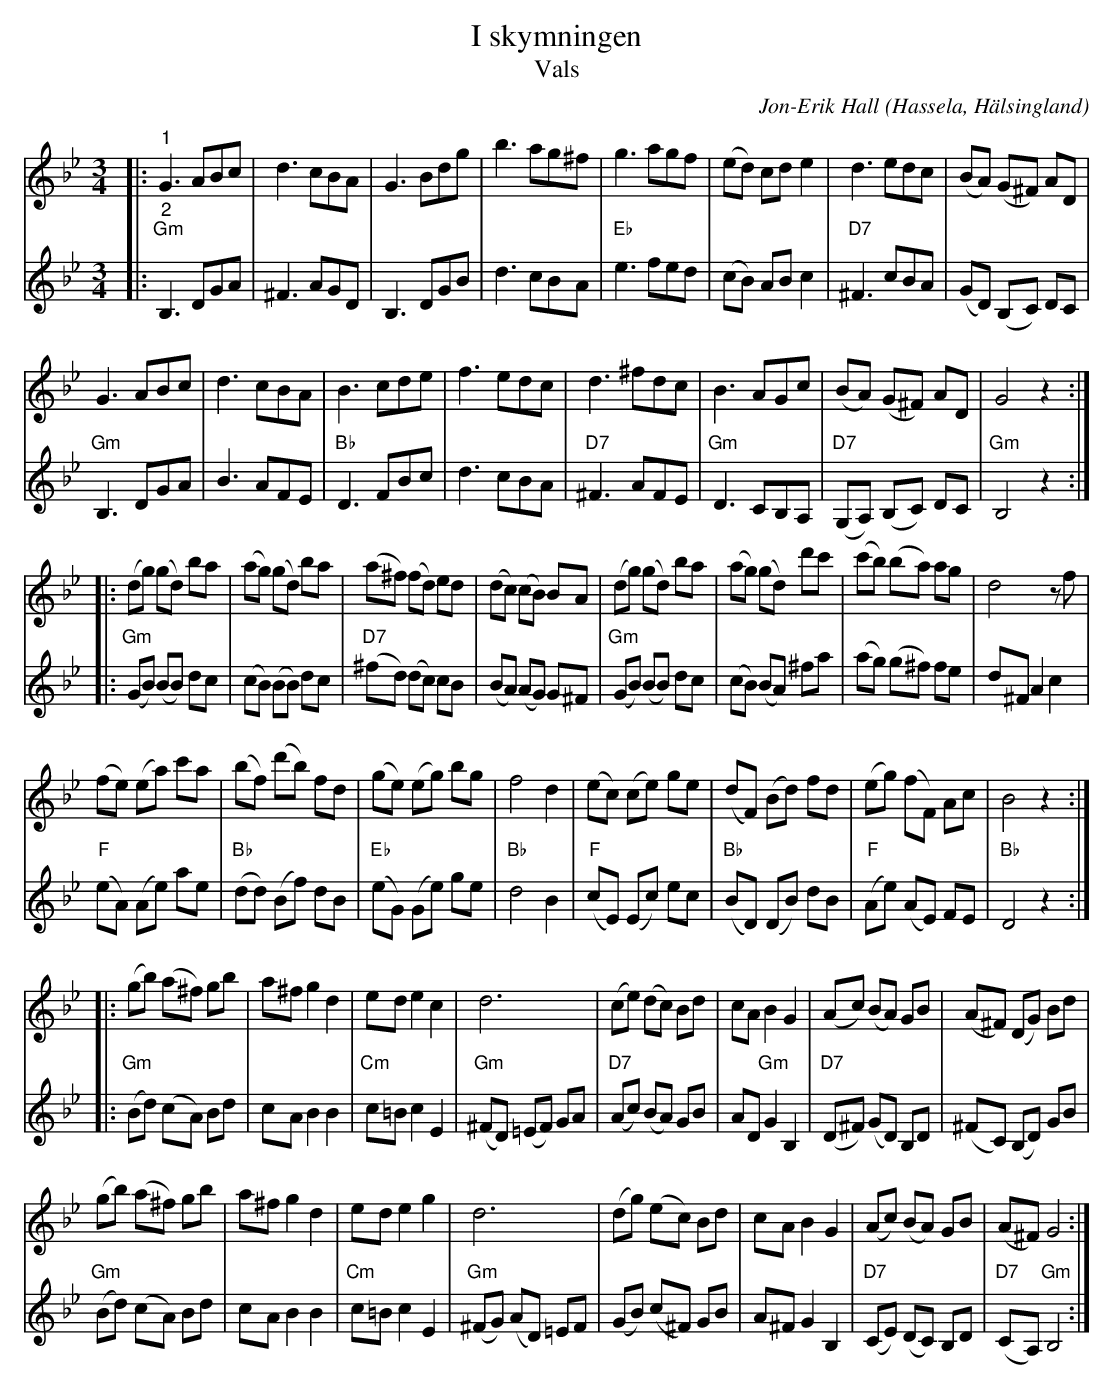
X:1
T:I skymningen
T:Vals
C:Jon-Erik Hall
O:Hassela, Hälsingland
L:1/8
M:3/4
K:Gm
V:1
|:"^1" G3 ABc | d3 cBA | G3 Bdg | b3 ag^f | g3 agf | (ed) cd e2 | d3 edc | (BA) (G^F) AD |
G3 ABc | d3 cBA | B3 cde | f3 edc | d3 ^fdc | B3 AGc | (BA) (G^F) AD |  G4 z2 ::
(dg) (gd) ba | (ag) (gd) ba | (a^f) (fd) ed | (dc) (cB) BA | (dg) (gd) ba | (ag) (gd) d'c' | (c'b) (ba) ag | d4 z f |
 (fe) (ea) c'a | (bf) (d'b) fd | (ge) (eg) bg | f4 d2 | (ec) (ce) ge | (dF) (Bd) fd |(eg) (fF) Ac | B4 z2 ::
 (gb) (a^f) gb | a^f g2 d2 | ed e2 c2 | d6 | (ce) (dc) Bd | cA B2 G2 | (Ac) (BA) GB | (A^F) (DG) Bd |
 (gb) (a^f) gb | a^f g2 d2 | ed e2 g2 | d6 | (dg) (ec) Bd | cA B2 G2 | (Ac) (BA) GB | (A^F) G4 :|
V:2
|:"^2""Gm" B,3 DGA | ^F3 AGD | B,3 DGB | d3 cBA |"Eb" e3 fed | (cB) AB c2 |"D7" ^F3 cBA | (GD) (B,C) DC |
"Gm" B,3 DGA | B3 AFE | "Bb"D3 FBc | d3 cBA |"D7" ^F3 AFE | "Gm"D3 CB,A, | "D7"(G,A,) (B,C) DC | "Gm"B,4 z2 ::
"Gm" (GB) (BB) dc | (cB) (BB) dc |"D7" (^fd) (dc) cB | (BA) (AG) G^F | "Gm" (GB) (BB) dc | (cB) (BA) ^fa | (ag) (g^f) fe |
 d^F A2 c2 | "F"(eA) (Ae) ae | "Bb"(dd) (Bf) dB | "Eb"(eG) (Ge) ge | "Bb"d4 B2 | "F"(cE) (Ec) ec | "Bb"(BD) (DB) dB | "F"(Ae) (AE) FE | "Bb"D4 z2 ::
"Gm"(Bd) (cA) Bd | cA B2 B2 | "Cm"c=B c2 E2 |"Gm" (^FD) (=EF) GA | "D7"(Ac) (BA) GB | AD "Gm"G2 B,2 | "D7"(D^F) (GD) B,D | (^FC) (B,D) GB |
"Gm"(Bd) (cA) Bd | cA B2 B2 |"Cm" c=B c2 E2 |"Gm" (^FG) (AD) =EF | (GB) (c^F) GB | A^F G2 B,2 | "D7"(CE) (DC) B,D | "D7"(CA,) "Gm"B,4 :|
